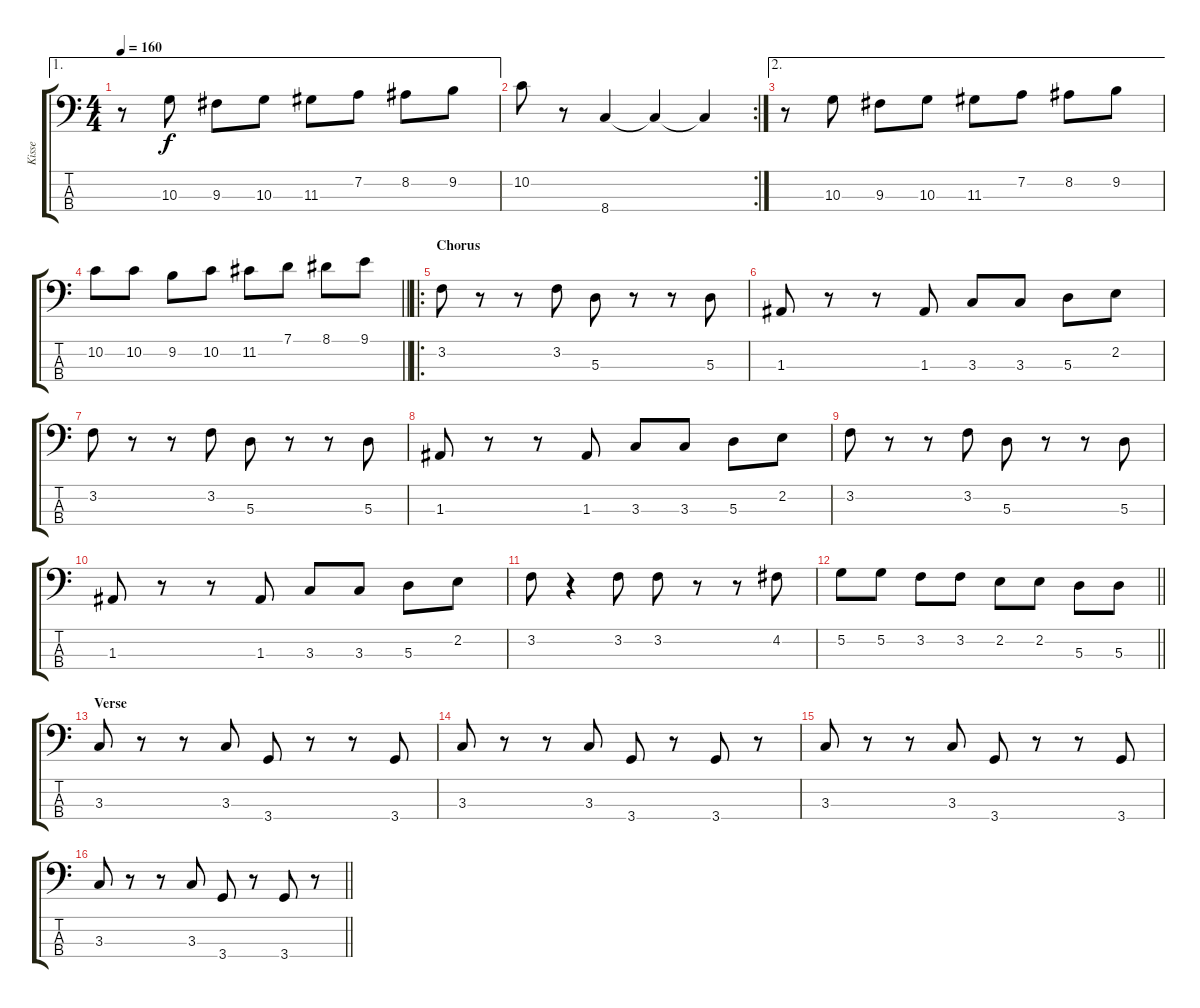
\track ("Kisse" "Kisse") {instrument electricbassfinger}
\staff {score tabs}
\tuning (G2 D2 A1 E1) {hide}
\ae 1
\ts (4 4)
\tempo 160
\clef f4
\ks c
r.8{dy f} 10.3.8 9.3.8 10.3.8 11.3.8 7.2.8 8.2.8 9.2.8 |
\rc 2
10.2.8 r.8 8.4.4 8.4{t}.4 8.4{t}.4 |
\ae 2
r.8 10.3.8 9.3.8 10.3.8 11.3.8 7.2.8 8.2.8 9.2.8 |
\barLineRight lightlight
10.2.8 10.2.8 9.2.8 10.2.8 11.2.8 7.1.8 8.1.8 9.1.8 |
\ro
\section ("" "Chorus")
3.2.8 r.8 r.8 3.2.8 5.3.8 r.8 r.8 5.3.8 |
1.3.8 r.8 r.8 1.3.8 3.3.8 3.3.8 5.3.8 2.2.8 |
3.2.8 r.8 r.8 3.2.8 5.3.8 r.8 r.8 5.3.8 |
1.3.8 r.8 r.8 1.3.8 3.3.8 3.3.8 5.3.8 2.2.8 |
3.2.8 r.8 r.8 3.2.8 5.3.8 r.8 r.8 5.3.8 |
1.3.8 r.8 r.8 1.3.8 3.3.8 3.3.8 5.3.8 2.2.8 |
3.2.8 r.4 3.2.8 3.2.8 r.8 r.8 4.2.8 |
\barLineRight lightlight
5.2.8 5.2.8 3.2.8 3.2.8 2.2.8 2.2.8 5.3.8 5.3.8 |
\section ("" "Verse")
3.3.8 r.8 r.8 3.3.8 3.4.8 r.8 r.8 3.4.8 |
3.3.8 r.8 r.8 3.3.8 3.4.8 r.8 3.4.8 r.8 |
3.3.8 r.8 r.8 3.3.8 3.4.8 r.8 r.8 3.4.8 |
\barLineRight lightlight
3.3.8 r.8 r.8 3.3.8 3.4.8 r.8 3.4.8 r.8
